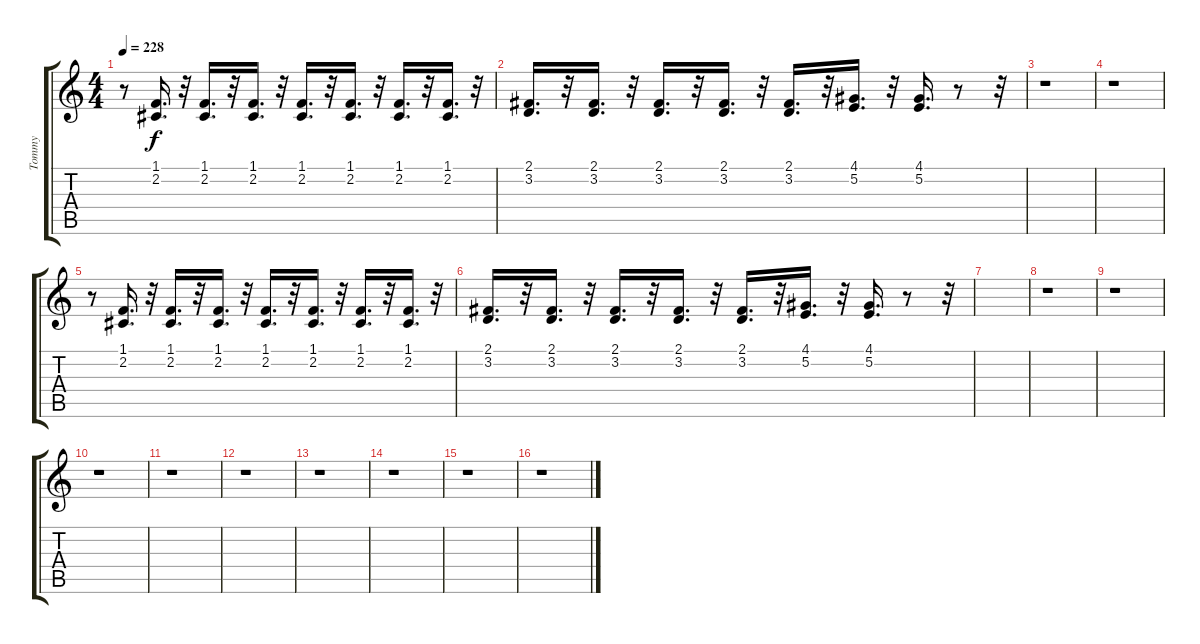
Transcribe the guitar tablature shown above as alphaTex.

\track ("Tommy" "Tommy") {instrument synthbrass1}
\staff {score tabs}
\tuning (E4 B3 G3 D3 A2 E2) {hide}
\ts (4 4)
\tempo 228
\clef g2
\ks c
r.8{dy f} (1.1 2.2).16{d} r.32 (1.1 2.2).16{d} r.32 (1.1 2.2).16{d} r.32 (1.1 2.2).16{d} r.32 (1.1 2.2).16{d} r.32 (1.1 2.2).16{d} r.32 (1.1 2.2).16{d} r.32 |
(2.1 3.2).16{d} r.32 (2.1 3.2).16{d} r.32 (2.1 3.2).16{d} r.32 (2.1 3.2).16{d} r.32 (2.1 3.2).16{d} r.32 (4.1 5.2).16{d} r.32 (4.1 5.2).16{d} r.8 r.32 |
r.1 |
r.1 |
r.8 (1.1 2.2).16{d} r.32 (1.1 2.2).16{d} r.32 (1.1 2.2).16{d} r.32 (1.1 2.2).16{d} r.32 (1.1 2.2).16{d} r.32 (1.1 2.2).16{d} r.32 (1.1 2.2).16{d} r.32 |
(2.1 3.2).16{d} r.32 (2.1 3.2).16{d} r.32 (2.1 3.2).16{d} r.32 (2.1 3.2).16{d} r.32 (2.1 3.2).16{d} r.32 (4.1 5.2).16{d} r.32 (4.1 5.2).16{d} r.8 r.32 |
|
r.1 |
r.1 |
r.1 |
r.1 |
r.1 |
r.1 |
r.1 |
r.1 |
r.1
